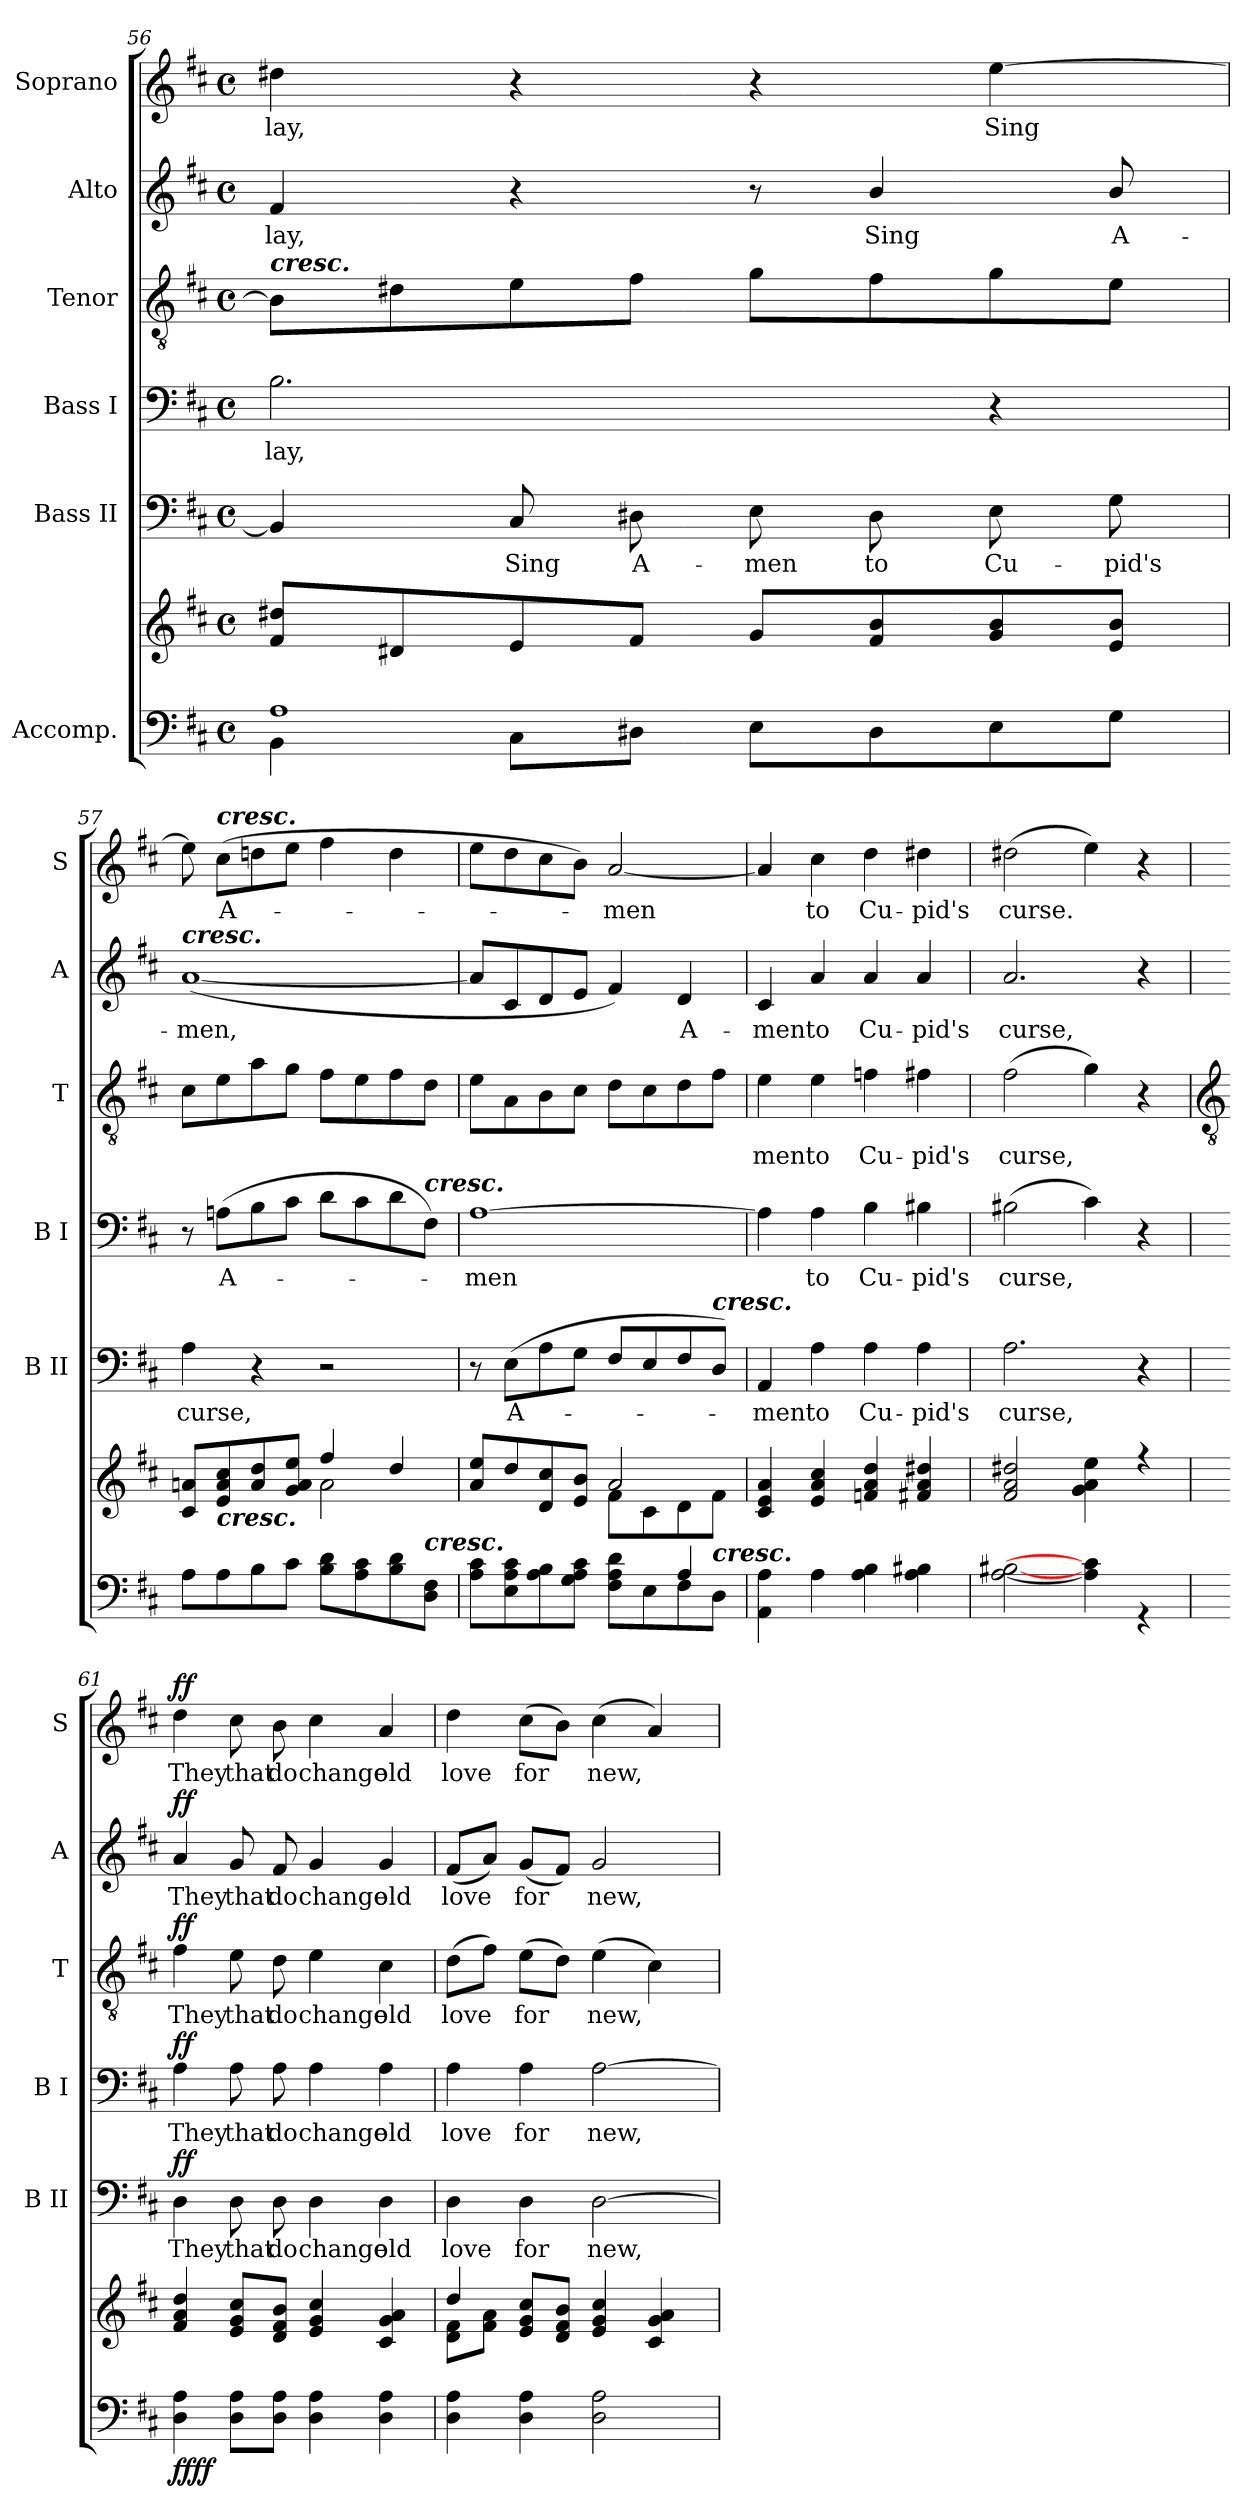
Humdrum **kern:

**kern	**kern	**dynam	**kern	**text	**dynam	**kern	**text	**dynam	**kern	**text	**dynam	**kern	**text	**dynam	**kern	**text	**dynam
*part6	*part6	*part6	*part5	*part5	*part5	*part4	*part4	*part4	*part3	*part3	*part3	*part2	*part2	*part2	*part1	*part1	*part1
*staff7	*staff6	*staff6/7	*staff5	*staff5	*staff5	*staff4	*staff4	*staff4	*staff3	*staff3	*staff3	*staff2	*staff2	*staff2	*staff1	*staff1	*staff1
*I"Accomp.	*	*	*I"Bass II	*	*	*I"Bass I	*	*	*I"Tenor	*	*	*I"Alto	*	*	*I"Soprano	*	*
*	*	*	*I'B II	*	*	*I'B I	*	*	*I'T	*	*	*I'A	*	*	*I'S	*	*
!!LO:LB:g=z
*clefF4	*clefG2	*	*clefF4	*	*	*clefF4	*	*	*clefGv2	*	*	*clefG2	*	*	*clefG2	*	*
*k[f#c#]	*k[f#c#]	*	*k[f#c#]	*	*	*k[f#c#]	*	*	*k[f#c#]	*	*	*k[f#c#]	*	*	*k[f#c#]	*	*
*D:	*D:	*	*D:	*	*	*D:	*	*	*D:	*	*	*D:	*	*	*D:	*	*
*M4/4	*M4/4	*	*M4/4	*	*	*M4/4	*	*	*M4/4	*	*	*M4/4	*	*	*M4/4	*	*
*met(c)	*met(c)	*	*met(c)	*	*	*met(c)	*	*	*met(c)	*	*	*met(c)	*	*	*met(c)	*	*
=56	=56	=56	=56	=56	=56	=56	=56	=56	=56	=56	=56	=56	=56	=56	=56	=56	=56
*^	*^	*	*	*	*	*	*	*	*	*	*	*	*	*	*	*	*
!	!	!	!	!	!	!	!	!	!	!	!LO:TX:a:Bi:t=cresc.	!	!	!	!	!	!	!	!
!	!	!	!	!	!	!	!	!	!LO:LY:b	!	!	!	!	!	!LO:LY:b	!	!	!LO:LY:b	!
1A	4BB\	8f#/ 8dd#X/L	1ryy	.	4BB]	.	.	2.B	-lay,	.	8BL]	.	.	4f#	lay,	.	4dd#X	-lay,	.
.	.	8d#X/	.	.	.	.	.	.	.	.	8d#X	.	.	.	.	.	.	.	.
!	!	!	!	!	!	!LO:LY:b	!	!	!	!	!	!	!	!	!	!	!	!	!
.	8C#\L	8e/	.	.	8C#	Sing	.	.	.	.	8e	.	.	4r	.	.	4r	.	.
!	!	!	!	!	!	!LO:LY:b	!	!	!	!	!	!	!	!	!	!	!	!	!
.	8D#X\J	8f#/J	.	.	8D#X	A-	.	.	.	.	8f#J	.	.	.	.	.	.	.	.
!	!	!	!	!	!	!LO:LY:b	!	!	!	!	!	!	!	!	!	!	!	!	!
.	8E\L	8g/L	.	.	8E	-men	.	.	.	.	8gL	.	.	8r	.	.	4r	.	.
!	!	!	!	!	!	!LO:LY:b	!	!	!	!	!	!	!	!	!LO:LY:b	!	!	!	!
.	8D#\	8f#/ 8b/	.	.	8D#	to	.	.	.	.	8f#	.	.	4b/	Sing	.	.	.	.
!	!	!	!	!	!	!LO:LY:b	!	!	!	!	!	!	!	!	!	!	!	!LO:LY:b	!
.	8E\	8g/ 8b/	.	.	8E	Cu-	.	4r	.	.	8g	.	.	.	.	.	[4ee	Sing	.
!	!	!	!	!	!	!LO:LY:b	!	!	!	!	!	!	!	!	!LO:LY:b	!	!	!	!
.	8G\J	8e/ 8b/J	.	.	8G	-pid's	.	.	.	.	8eJ	.	.	8b/	A-	.	.	.	.
=57	=57	=57	=57	=57	=57	=57	=57	=57	=57	=57	=57	=57	=57	=57	=57	=57	=57	=57	=57
!	!	!	!	!	!	!	!	!	!	!	!	!	!	!LO:TX:a:Bi:t=cresc.	!	!	!	!	!
!	!	!	!	!	!	!LO:LY:b	!	!	!	!	!	!	!	!	!LO:LY:b	!	!	!	!
1ryy	8A\L	8c#/ 8an/L	2ryy	.	4A	curse,	.	8r	.	.	8c#L	.	.	(<[1a	-men,	.	8ee]	.	.
!	!	!	!	!	!	!	!	!	!	!	!	!	!	!	!	!	!LO:TX:a:Bi:t=cresc.	!	!
!	!	!LO:TX:b:Bi:t=cresc.	!	!	!	!	!	!	!	!	!	!	!	!	!	!	!	!	!
!	!	!	!	!	!	!	!	!	!LO:LY:b	!	!	!	!	!	!	!	!	!LO:LY:b	!
.	8A\	8e/ 8a/ 8cc#/	.	.	.	.	.	(>8AnL	A-	.	8e	.	.	.	.	.	(>8cc#L	A-	.
.	8B\	8a/ 8dd/	.	.	4r	.	.	8B	.	.	8a	.	.	.	.	.	8ddn	.	.
.	8c#\J	8g/ 8a/ 8ee/J	.	.	.	.	.	8c#J	.	.	8gJ	.	.	.	.	.	8eeJ	.	.
.	8B\ 8d\L	4ff#/	2a\	.	2r	.	.	8dL	.	.	8f#L	.	.	.	.	.	4ff#	.	.
.	8A\ 8c#\	.	.	.	.	.	.	8c#	.	.	8e	.	.	.	.	.	.	.	.
.	8B\ 8d\	4dd/	.	.	.	.	.	8d	.	.	8f#	.	.	.	.	.	4dd	.	.
!	!	!	!	!	!	!	!	!LO:TX:a:Bi:t=cresc.	!	!	!	!	!	!	!	!	!	!	!
!	!LO:TX:a:Bi:t=cresc.	!	!	!	!	!	!	!	!	!	!	!	!	!	!	!	!	!	!
.	8D\ 8F#\J	.	.	.	.	.	.	8F#J)	.	.	8dJ	.	.	.	.	.	.	.	.
=58	=58	=58	=58	=58	=58	=58	=58	=58	=58	=58	=58	=58	=58	=58	=58	=58	=58	=58	=58
!	!	!	!	!	!	!	!	!	!LO:LY:b	!	!	!	!	!	!	!	!	!	!
2.ryy	8A\ 8c#\L	8a/ 8ee/L	2ryy	.	8r	.	.	[1A	men	.	8eL	.	.	8aL]	.	.	8eeL	.	.
!	!	!	!	!	!	!LO:LY:b	!	!	!	!	!	!	!	!	!	!	!	!	!
.	8E\ 8A\ 8c#\	8dd/	.	.	(>8EL	A-	.	.	.	.	8A	.	.	8c#	.	.	8dd	.	.
.	8A\ 8B\	8d/ 8cc#/	.	.	8A	.	.	.	.	.	8B	.	.	8d	.	.	8cc#	.	.
.	8G\ 8A\ 8c#\J	8e/ 8b/J	.	.	8GJ	.	.	.	.	.	8c#J	.	.	8eJ	.	.	8bJ)	.	.
!	!	!	!	!	!	!	!	!	!	!	!	!	!	!	!	!	!	!LO:LY:b	!
.	8F#\ 8A\ 8d\L	2a/	8f#\L	.	8F#L	.	.	.	.	.	8dL	.	.	4f#)	.	.	[2a	men	.
.	8E\	.	8c#\	.	8E	.	.	.	.	.	8c#	.	.	.	.	.	.	.	.
!	!	!	!	!	!	!	!	!	!	!	!	!	!	!	!LO:LY:b	!	!	!	!
4A/	8F#\	.	8d\	.	8F#	.	.	.	.	.	8d	.	.	4d	A-	.	.	.	.
!	!	!	!	!	!LO:TX:a:Bi:t=cresc.	!	!	!	!	!	!	!	!	!	!	!	!	!	!
!	!LO:TX:a:Bi:t=cresc.	!	!	!	!	!	!	!	!	!	!	!	!	!	!	!	!	!	!
.	8D/J	.	8f#\J	.	8D/J)	.	.	.	.	.	8f#J	.	.	.	.	.	.	.	.
=59	=59	=59	=59	=59	=59	=59	=59	=59	=59	=59	=59	=59	=59	=59	=59	=59	=59	=59	=59
!	!	!	!	!	!	!LO:LY:b	!	!	!	!	!	!LO:LY:b	!	!	!LO:LY:b	!	!	!	!
1ryy	4AA\ 4A\	4c#/ 4e/ 4a/	1ryy	.	4AA	men	.	4A]	.	.	4e	men	.	4c#	-men	.	4a]	.	.
!	!	!	!	!	!	!LO:LY:b	!	!	!LO:LY:b	!	!	!LO:LY:b	!	!	!LO:LY:b	!	!	!LO:LY:b	!
.	4A\	4e/ 4a/ 4cc#/	.	.	4A	to	.	4A	to	.	4e	to	.	4a	to	.	4cc#	to	.
!	!	!	!	!	!	!LO:LY:b	!	!	!LO:LY:b	!	!	!LO:LY:b	!	!	!LO:LY:b	!	!	!LO:LY:b	!
.	4A\ 4B\	4fn/ 4a/ 4dd/	.	.	4A	Cu-	.	4B	Cu-	.	4fn	Cu-	.	4a	Cu-	.	4dd	Cu-	.
!	!	!	!	!	!	!LO:LY:b	!	!	!LO:LY:b	!	!	!LO:LY:b	!	!	!LO:LY:b	!	!	!LO:LY:b	!
.	4A\ 4B#X\	4f#X/ 4a/ 4dd#X/	.	.	4A	-pid's	.	4B#X	-pid's	.	4f#X	-pid's	.	4a	-pid's	.	4dd#X	-pid's	.
=60	=60	=60	=60	=60	=60	=60	=60	=60	=60	=60	=60	=60	=60	=60	=60	=60	=60	=60	=60
!	!	!	!	!	!	!LO:LY:b	!	!	!LO:LY:b	!	!	!LO:LY:b	!	!	!LO:LY:b	!	!	!LO:LY:b	!
1ryy	[2A\ [2B#X\	2f#/ 2a/ 2dd#X/	1ryy	.	2.A	curse,	.	(>2B#X	curse,	.	(>2f#	curse,	.	2.a	curse,	.	(>2dd#X	curse.	.
.	4A\] 4c#\]	4g\ 4a\ 4ee\	.	.	.	.	.	4c#)	.	.	4g)	.	.	.	.	.	4ee)	.	.
.	4r	4r	.	.	4r	.	.	4r	.	.	4r	.	.	4r	.	.	4r	.	.
*v	*v	*	*	*	*	*	*	*	*	*	*	*	*	*	*	*	*	*	*
!!LO:LB:g=z
=61	=61	=61	=61	=61	=61	=61	=61	=61	=61	=61	=61	=61	=61	=61	=61	=61	=61	=61
*	*	*	*	*	*	*	*	*	*	*clefGv2	*	*	*	*	*	*	*	*
*^	*	*	*	*	*	*	*	*	*	*	*	*	*	*	*	*	*	*
!	!	!	!	!LO:DY:b=2	!	!LO:LY:b	!	!	!LO:LY:b	!	!	!LO:LY:b	!	!	!LO:LY:b	!	!	!LO:LY:b	!
!	!	!	!	!LO:DY:n=1:b	!	!	!LO:DY:b	!	!	!LO:DY:b	!	!	!LO:DY:b	!	!	!LO:DY:b	!	!	!LO:DY:b
*v	*v	*	*	*	*	*	*	*	*	*	*	*	*	*	*	*	*	*	*
4D 4A	4f#/ 4a/ 4dd/	1ryy	ff ff	4D	They	ff	4A	They	ff	4f#	They	ff	4a	They	ff	4dd	They	ff
!	!	!	!	!	!LO:LY:b	!	!	!LO:LY:b	!	!	!LO:LY:b	!	!	!LO:LY:b	!	!	!LO:LY:b	!
8D 8AL	8e/ 8g/ 8cc#/L	.	.	8D	that	.	8A	that	.	8e	that	.	8g	that	.	8cc#	that	.
!	!	!	!	!	!LO:LY:b	!	!	!LO:LY:b	!	!	!LO:LY:b	!	!	!LO:LY:b	!	!	!LO:LY:b	!
8D 8AJ	8d/ 8f#/ 8b/J	.	.	8D	do	.	8A	do	.	8d	do	.	8f#	do	.	8b	do	.
!	!	!	!	!	!LO:LY:b	!	!	!LO:LY:b	!	!	!LO:LY:b	!	!	!LO:LY:b	!	!	!LO:LY:b	!
4D 4A	4e/ 4g/ 4cc#/	.	.	4D	change	.	4A	change	.	4e	change	.	4g	change	.	4cc#	change	.
!	!	!	!	!	!LO:LY:b	!	!	!LO:LY:b	!	!	!LO:LY:b	!	!	!LO:LY:b	!	!	!LO:LY:b	!
4D 4A	4c#/ 4g/ 4a/	.	.	4D	old	.	4A	old	.	4c#	old	.	4g	old	.	4a	old	.
=62	=62	=62	=62	=62	=62	=62	=62	=62	=62	=62	=62	=62	=62	=62	=62	=62	=62	=62
!	!	!	!	!	!LO:LY:b	!	!	!LO:LY:b	!	!	!LO:LY:b	!	!	!LO:LY:b	!	!	!LO:LY:b	!
4D 4A	4dd/	8d\ 8f#\L	.	4D	love	.	4A	love	.	(>8dL	love	.	(<8f#L	love	.	4dd	love	.
.	.	8f#\ 8a\J	.	.	.	.	.	.	.	8f#J)	.	.	8aJ)	.	.	.	.	.
!	!	!	!	!	!LO:LY:b	!	!	!LO:LY:b	!	!	!LO:LY:b	!	!	!LO:LY:b	!	!	!LO:LY:b	!
4D 4A	8e/ 8g/ 8cc#/L	2ryy	.	4D	for	.	4A	for	.	(>8eL	for	.	(<8gL	for	.	(>8cc#L	for	.
.	8d/ 8f#/ 8b/J	.	.	.	.	.	.	.	.	8dJ)	.	.	8f#J)	.	.	8bJ)	.	.
!	!	!	!	!	!LO:LY:b	!	!	!LO:LY:b	!	!	!LO:LY:b	!	!	!LO:LY:b	!	!	!LO:LY:b	!
2D 2A	4e/ 4g/ 4cc#/	.	.	[2D	new,	.	[2A	new,	.	(>4e	new,	.	2g	new,	.	(<4cc#	new,	.
.	4c#/ 4g/ 4a/	16ryy	.	.	.	.	.	.	.	4c#)	.	.	.	.	.	4a)	.	.
.	.	8.ryy	.	.	.	.	.	.	.	.	.	.	.	.	.	.	.	.
*	*v	*v	*	*	*	*	*	*	*	*	*	*	*	*	*	*	*	*
=	=	=	=	=	=	=	=	=	=	=	=	=	=	=	=	=	=
*-	*-	*-	*-	*-	*-	*-	*-	*-	*-	*-	*-	*-	*-	*-	*-	*-	*-
